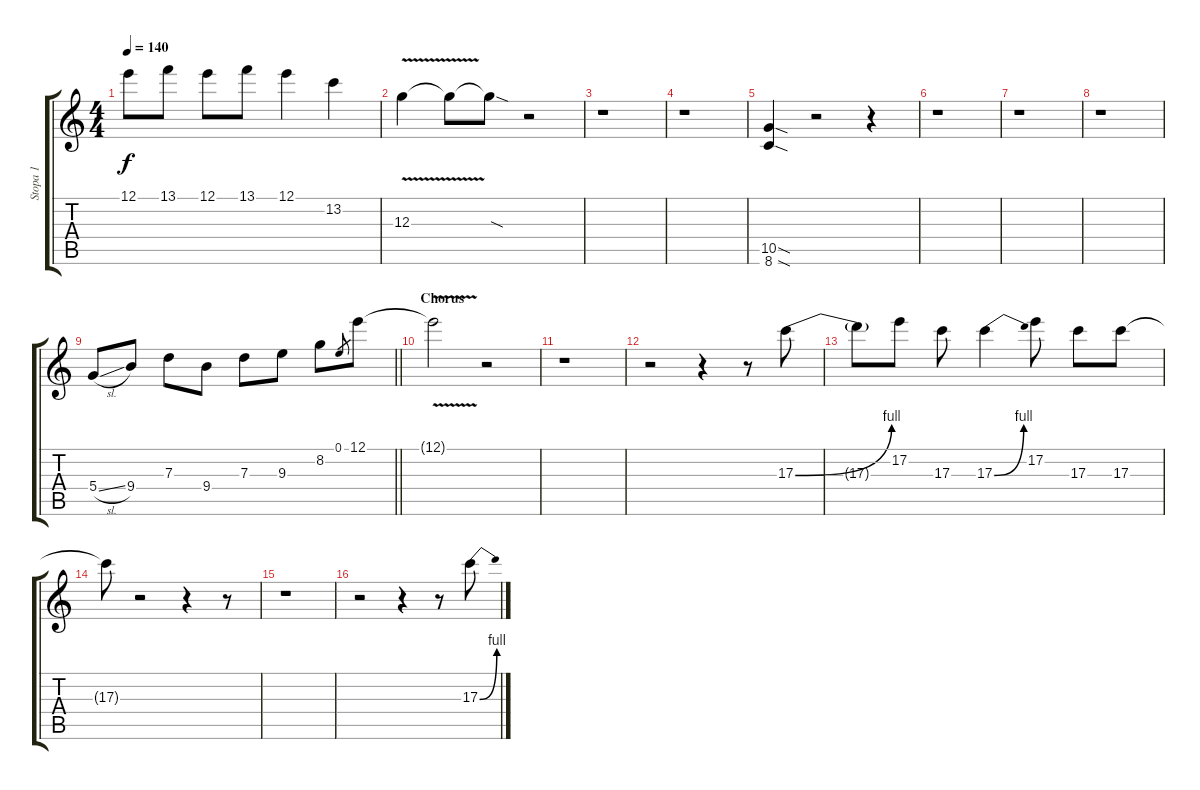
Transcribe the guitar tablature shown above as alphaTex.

\track ("Stopa 1" "Stopa 1") {instrument overdrivenguitar}
\staff {score tabs}
\tuning (E4 B3 G3 D3 A2 E2) {hide}
\ts (4 4)
\tempo 140
\clef g2
\ks c
12.1.8{dy f} 13.1.8 12.1.8 13.1.8 12.1.4 13.2.4 |
12.3{v}.4 12.3{t}.8 12.3{sod t}.8 r.2 |
r.1 |
r.1 |
(10.5{sod} 8.6{sod}).4 r.2 r.4 |
r.1 |
r.1 |
r.1 |
\barLineRight lightlight
5.4{sl}.8 9.4.8 7.3.8 9.4.8 7.3.8 9.3.8 8.2.8 0.1.8{gr} 12.1.8 |
\section ("" "Chorus")
12.1{v t}.2 r.2 |
r.1 |
r.2 r.4 r.8 17.3{be (bend 0 0 60 4)}.8 |
17.3{t}.8 17.2.8 17.3.8 17.3{be (bend 0 0 60 4)}.4 17.2.8 17.3.8 17.3.8 |
17.3{t}.8 r.2 r.4 r.8 |
r.1 |
r.2 r.4 r.8 17.3{be (bend 0 0 60 4)}.8
